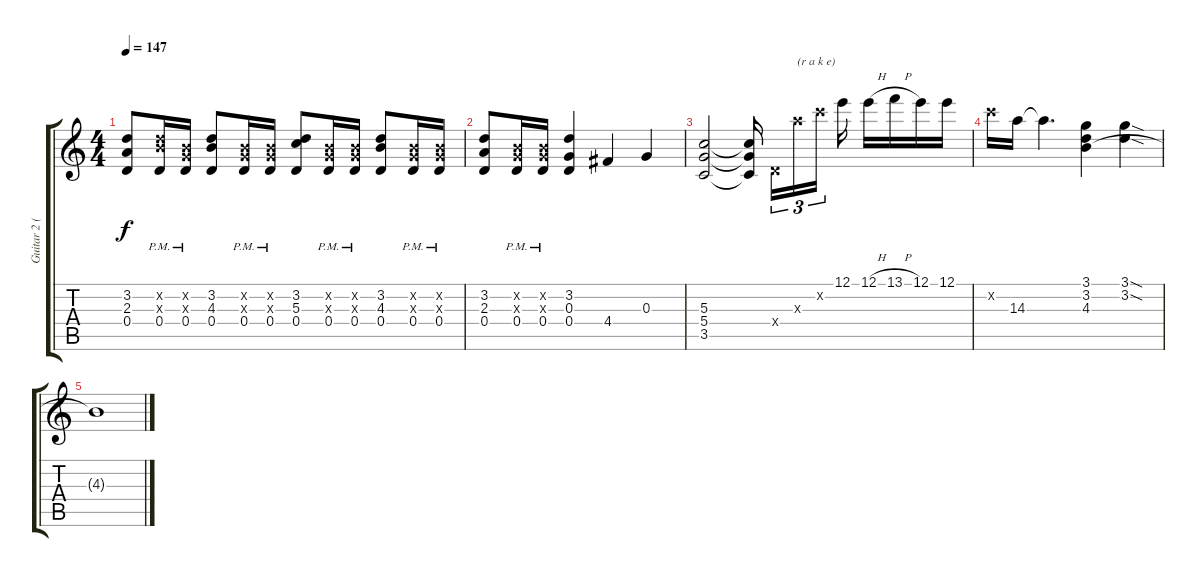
\track ("Guitar 2 (lead)" "Guitar 2 (") {instrument overdrivenguitar}
\staff {score tabs}
\tuning (E4 B3 G3 D3 A2 E2) {hide}
\ts (4 4)
\tempo 147
\clef g2
\ks c
(3.2 2.3 0.4).8{dy f} (3.2{x} 4.3{x} 0.4{pm}).16 (0.2{x} 0.3{x} 0.4{pm}).16 (3.2 4.3 0.4).8 (0.2{x} 0.3{x} 0.4{pm}).16 (0.2{x} 0.3{x} 0.4{pm}).16 (3.2 5.3 0.4).8 (0.2{x} 0.3{x} 0.4{pm}).16 (0.2{x} 0.3{x} 0.4{pm}).16 (3.2 4.3 0.4).8 (0.2{x} 0.3{x} 0.4{pm}).16 (0.2{x} 0.3{x} 0.4{pm}).16 |
(3.2 2.3 0.4).8 (0.2{x} 0.3{x} 0.4{pm}).16 (0.2{x} 0.3{x} 0.4{pm}).16 (3.2 0.3 0.4).4 4.4.4 0.3.4 |
(5.3 5.4 3.5).2 (5.3{t} 5.4{t} 3.5{t}).16{beam splitsecondary} 0.4{x}.16{tu (3 2)} 14.3{x}.16{tu (3 2) txt "(r a k e)"} 13.2{x}.16{tu (3 2) beam splitsecondary} 12.1.16 12.1{h}.16 13.1{h}.16 12.1.16 12.1.16 |
13.2{x}.16 14.3.16 14.3{t}.4{d} (3.1 3.2 4.3).4 (3.1{sod} 3.2{sod}).4 |
4.3{t}.1
